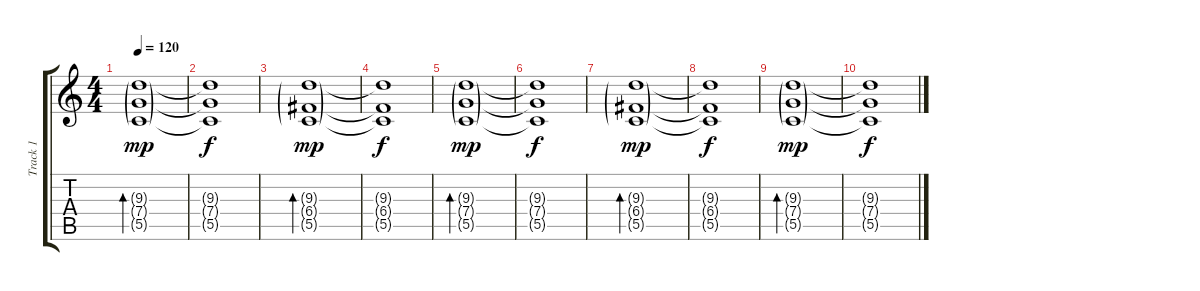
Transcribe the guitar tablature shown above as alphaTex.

\track ("Track 1" "Track 1") {instrument distortionguitar}
\staff {score tabs}
\tuning (D4 A3 F3 C3 G2 C2) {hide}
\ts (4 4)
\tempo 120
\clef g2
\ks c
(9.3{g} 7.4{g} 5.5{g}).1{bd 240 dy mp} |
(9.3{t} 7.4{t} 5.5{t}).1{dy f} |
(9.3{g} 6.4{g} 5.5{g}).1{bd 240 dy mp} |
(9.3{t} 6.4{t} 5.5{t}).1{dy f} |
(9.3{g} 7.4{g} 5.5{g}).1{bd 240 dy mp} |
(9.3{t} 7.4{t} 5.5{t}).1{dy f} |
(9.3{g} 6.4{g} 5.5{g}).1{bd 240 dy mp} |
(9.3{t} 6.4{t} 5.5{t}).1{dy f} |
(9.3{g} 7.4{g} 5.5{g}).1{bd 240 dy mp} |
(9.3{t} 7.4{t} 5.5{t}).1{dy f}
